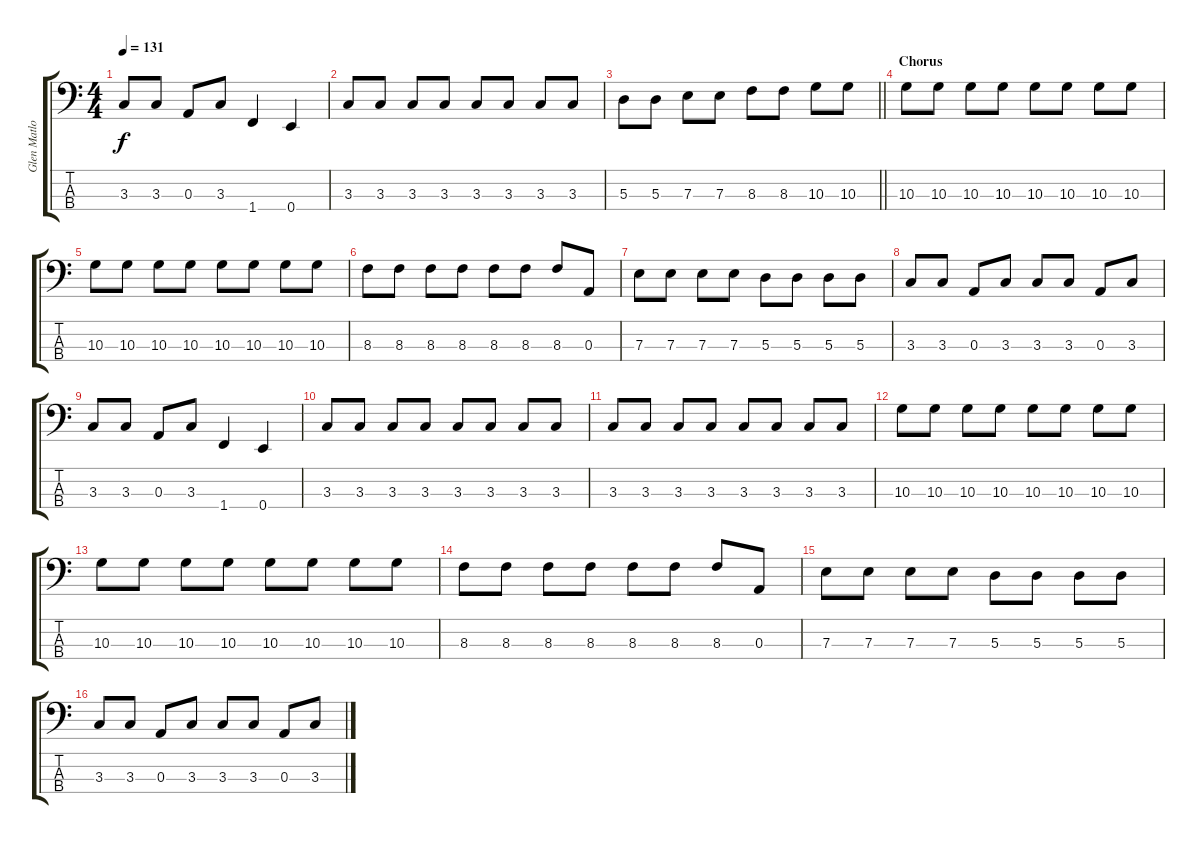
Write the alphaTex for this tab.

\track ("Glen Matlock" "Glen Matlo") {instrument electricbasspick}
\staff {score tabs}
\tuning (G2 D2 A1 E1) {hide}
\ts (4 4)
\tempo 131
\clef f4
\ks c
3.3.8{dy f} 3.3.8 0.3.8 3.3.8 1.4.4 0.4.4 |
3.3.8 3.3.8 3.3.8 3.3.8 3.3.8 3.3.8 3.3.8 3.3.8 |
\barLineRight lightlight
5.3.8 5.3.8 7.3.8 7.3.8 8.3.8 8.3.8 10.3.8 10.3.8 |
\section ("" "Chorus")
10.3.8 10.3.8 10.3.8 10.3.8 10.3.8 10.3.8 10.3.8 10.3.8 |
10.3.8 10.3.8 10.3.8 10.3.8 10.3.8 10.3.8 10.3.8 10.3.8 |
8.3.8 8.3.8 8.3.8 8.3.8 8.3.8 8.3.8 8.3.8 0.3.8 |
7.3.8 7.3.8 7.3.8 7.3.8 5.3.8 5.3.8 5.3.8 5.3.8 |
3.3.8 3.3.8 0.3.8 3.3.8 3.3.8 3.3.8 0.3.8 3.3.8 |
3.3.8 3.3.8 0.3.8 3.3.8 1.4.4 0.4.4 |
3.3.8 3.3.8 3.3.8 3.3.8 3.3.8 3.3.8 3.3.8 3.3.8 |
3.3.8 3.3.8 3.3.8 3.3.8 3.3.8 3.3.8 3.3.8 3.3.8 |
10.3.8 10.3.8 10.3.8 10.3.8 10.3.8 10.3.8 10.3.8 10.3.8 |
10.3.8 10.3.8 10.3.8 10.3.8 10.3.8 10.3.8 10.3.8 10.3.8 |
8.3.8 8.3.8 8.3.8 8.3.8 8.3.8 8.3.8 8.3.8 0.3.8 |
7.3.8 7.3.8 7.3.8 7.3.8 5.3.8 5.3.8 5.3.8 5.3.8 |
3.3.8 3.3.8 0.3.8 3.3.8 3.3.8 3.3.8 0.3.8 3.3.8
